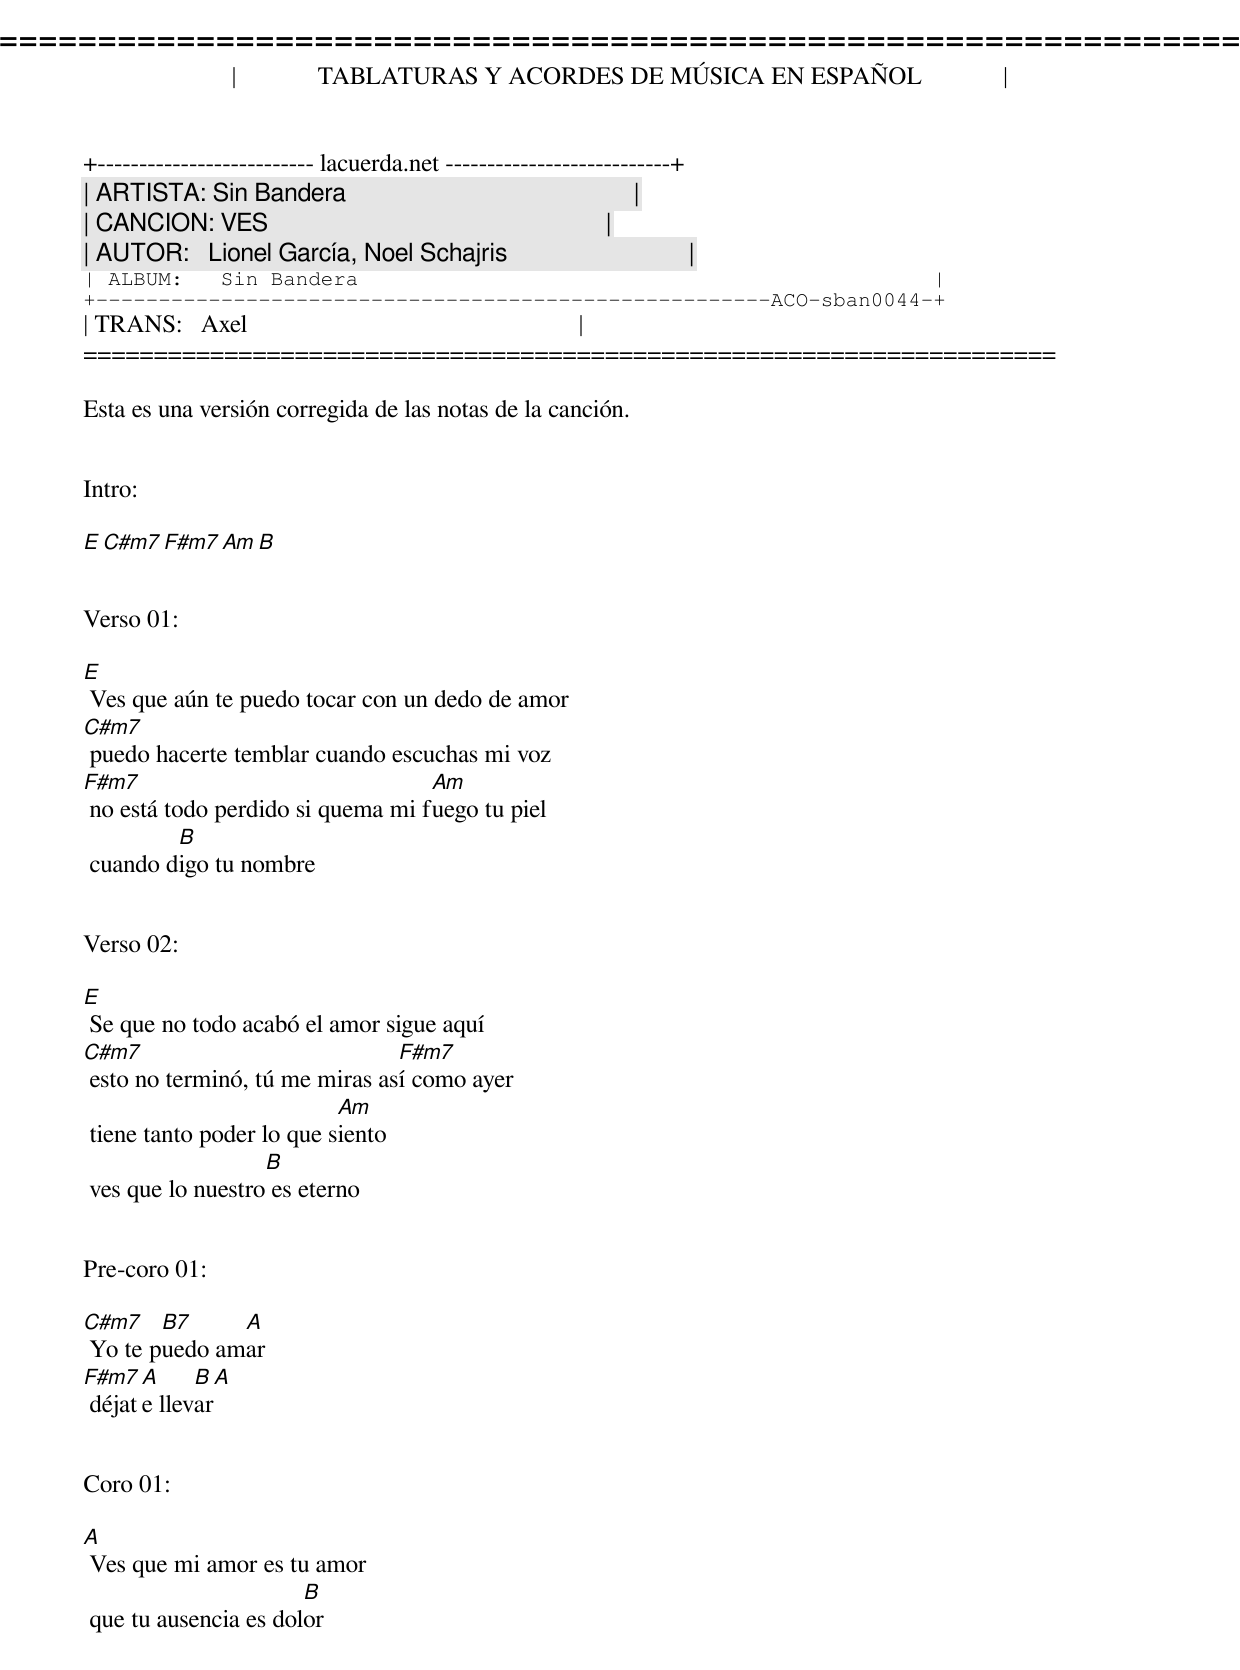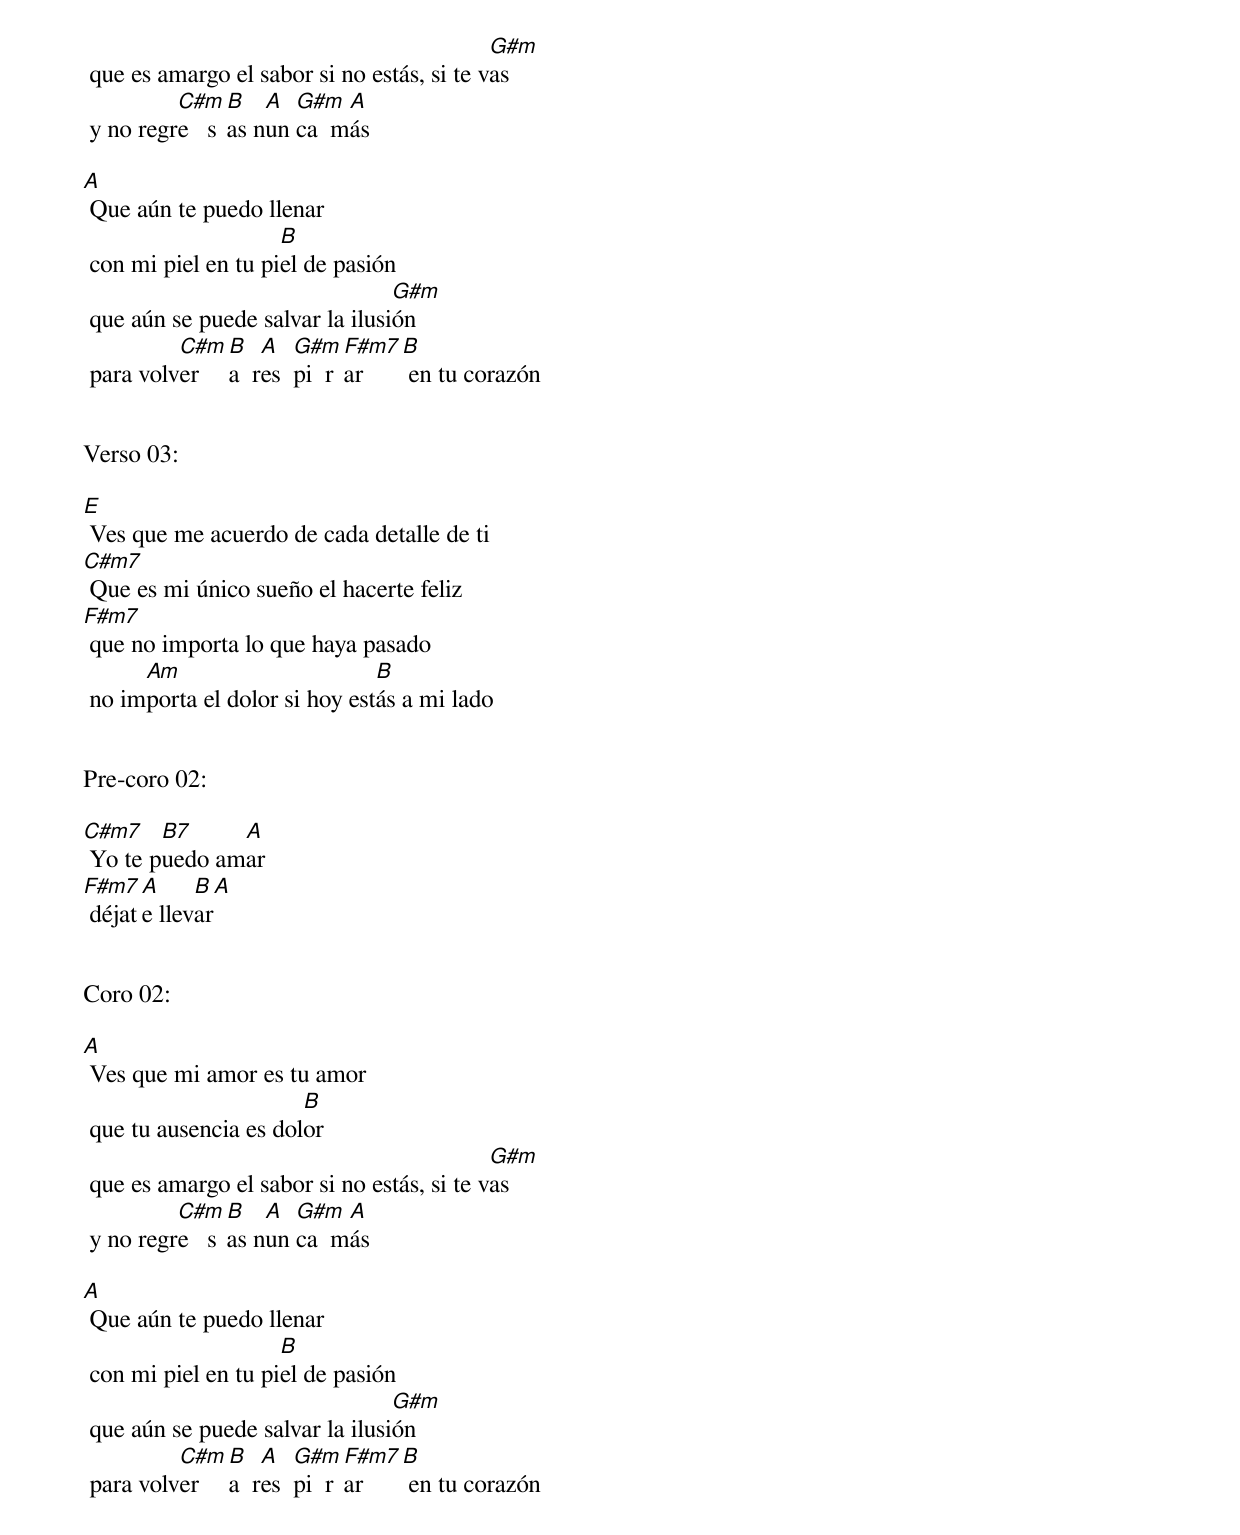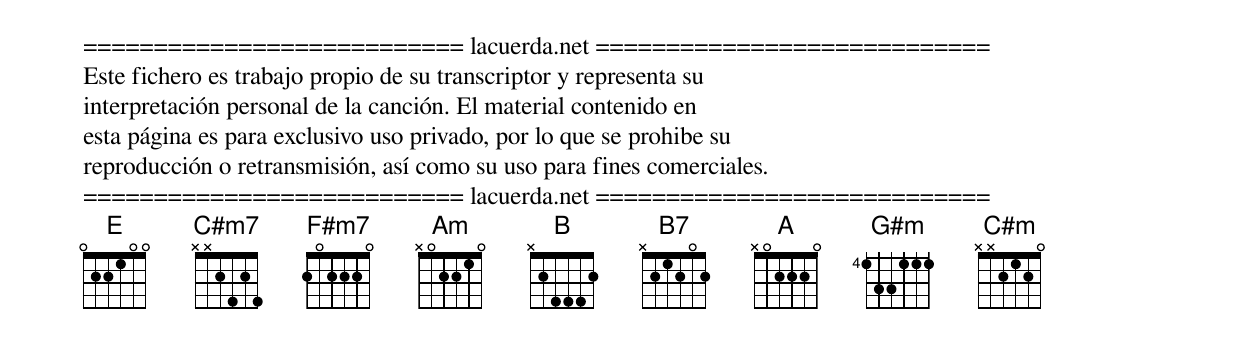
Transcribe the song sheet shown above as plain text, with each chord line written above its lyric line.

=====================================================================
|             TABLATURAS Y ACORDES DE MÚSICA EN ESPAÑOL             |
+-------------------------- lacuerda.net ---------------------------+
| ARTISTA: Sin Bandera                                              |
| CANCION: VES                                                      |
| AUTOR:   Lionel García, Noel Schajris                             |
| ALBUM:   Sin Bandera                                              |
+------------------------------------------------------ACO-sban0044-+
| TRANS:   Axel                                                     |
=====================================================================

Esta es una versión corregida de las notas de la canción.


Intro:

E   C#m7   F#m7   Am    B


Verso 01:

E
 Ves que aún te puedo tocar con un dedo de amor
C#m7
 puedo hacerte temblar cuando escuchas mi voz
F#m7                               Am
 no está todo perdido si quema mi fuego tu piel
         B
 cuando digo tu nombre


Verso 02:

E
 Se que no todo acabó el amor sigue aquí
C#m7                            F#m7
 esto no terminó, tú me miras así como ayer
                           Am
 tiene tanto poder lo que siento
                   B
 ves que lo nuestro es eterno


Pre-coro 01:

C#m7    B7     A
 Yo te puedo amar
F#m7  A     B    A
 déjate llevar


Coro 01:

A
 Ves que mi amor es tu amor
                       B
 que tu ausencia es dolor
                                            G#m
 que es amargo el sabor si no estás, si te vas
          C#m  B   A  G#m  A
 y no regre   sas nun ca  más

A
 Que aún te puedo llenar
                     B
 con mi piel en tu piel de pasión
                                 G#m
 que aún se puede salvar la ilusión
          C#m  B   A   G#m  F#m7  B
 para volver   a  res  pi  rar     en tu corazón


Verso 03:

E
 Ves que me acuerdo de cada detalle de ti
C#m7
 Que es mi único sueño el hacerte feliz
F#m7
 que no importa lo que haya pasado
      Am                       B
 no importa el dolor si hoy estás a mi lado


Pre-coro 02:

C#m7    B7     A
 Yo te puedo amar
F#m7  A     B    A
 déjate llevar


Coro 02:

A
 Ves que mi amor es tu amor
                       B
 que tu ausencia es dolor
                                            G#m
 que es amargo el sabor si no estás, si te vas
          C#m  B   A  G#m  A
 y no regre   sas nun ca  más

A
 Que aún te puedo llenar
                     B
 con mi piel en tu piel de pasión
                                 G#m
 que aún se puede salvar la ilusión
          C#m  B   A   G#m  F#m7  B
 para volver   a  res  pi  rar     en tu corazón


=========================== lacuerda.net ============================
Este fichero es trabajo propio de su transcriptor y representa su
interpretación personal de la canción. El material contenido en
esta página es para exclusivo uso privado, por lo que se prohibe su
reproducción o retransmisión, así como su uso para fines comerciales.
=========================== lacuerda.net ============================
